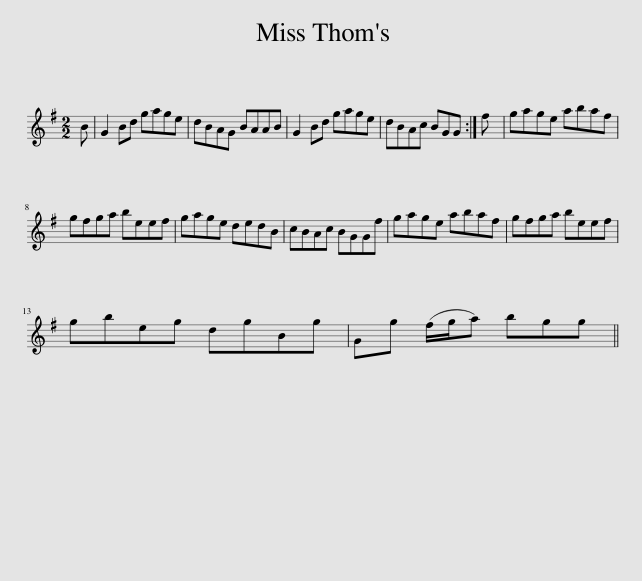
X:1
L:1/8
M:2/2
I:linebreak $
K:G
V:1 treble
V:1
 B | G2 Bd gage | dBAG BAAB | G2 Bd gage | dBAc BGG :| %5
 f | gage abaf |$ gfga beef | gage dedB | cBAc BGGf | %10
 gage abaf | gfga beef |$ gbeg dgBg | Gg (f/g/a) bgg || %14
